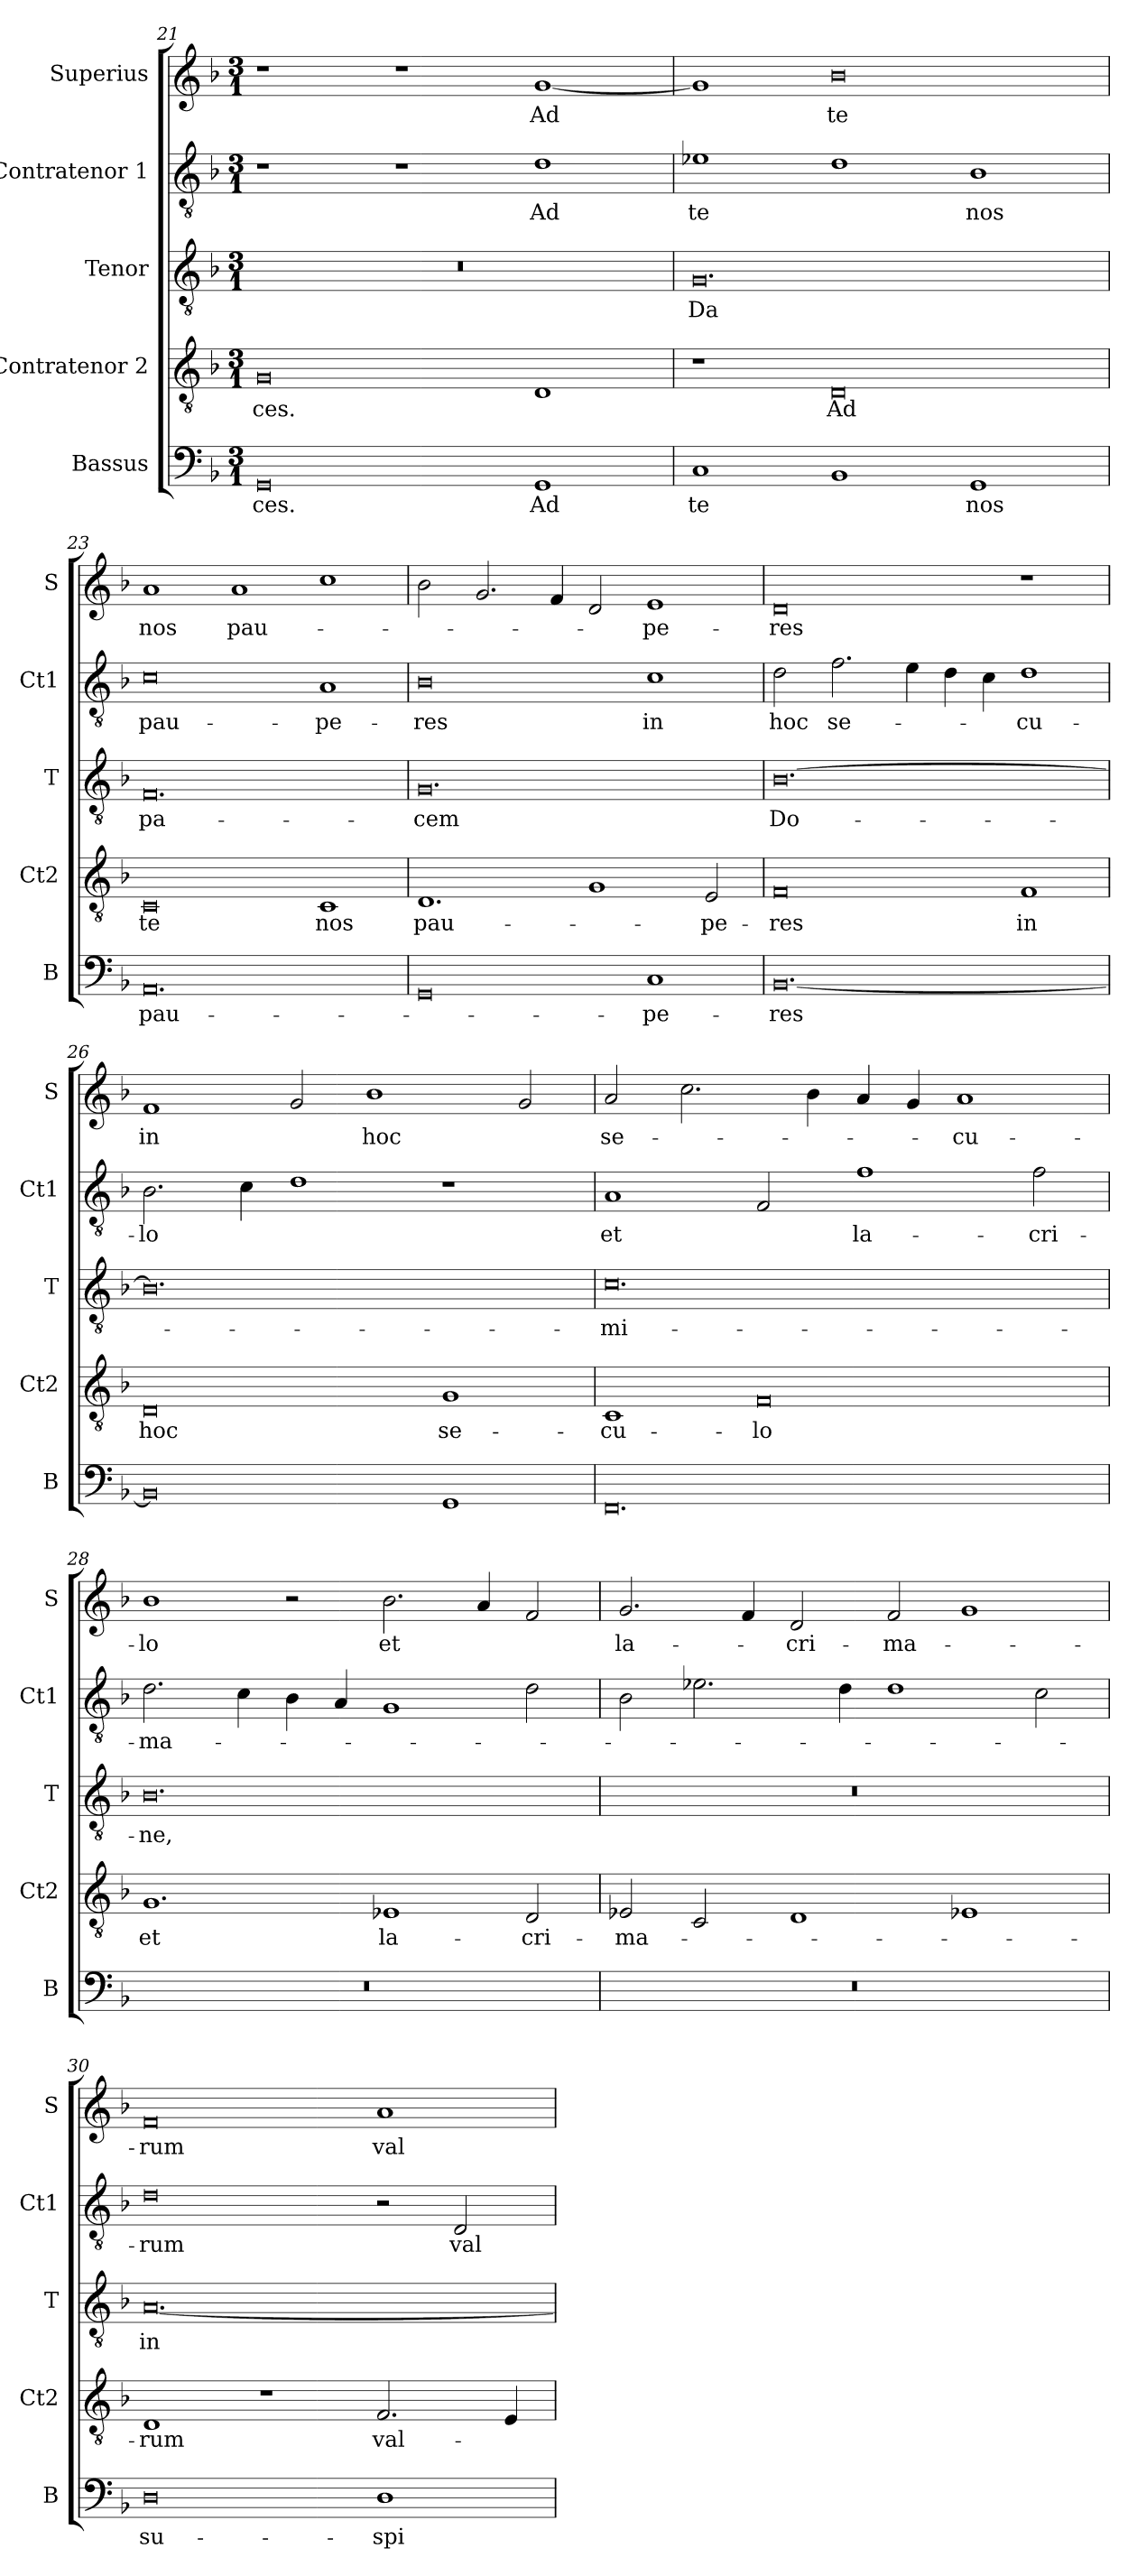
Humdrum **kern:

**kern	**text	**kern	**text	**kern	**text	**kern	**text	**kern	**text
*part5	*part5	*part4	*part4	*part3	*part3	*part2	*part2	*part1	*part1
*staff5	*staff5	*staff4	*staff4	*staff3	*staff3	*staff2	*staff2	*staff1	*staff1
*I"Bassus	*	*I"Contratenor 2	*	*I"Tenor	*	*I"Contratenor 1	*	*I"Superius	*
*I'B	*	*I'Ct2	*	*I'T	*	*I'Ct1	*	*I'S	*
*clefF4	*	*clefGv2	*	*clefGv2	*	*clefGv2	*	*clefG2	*
*k[b-]	*	*k[b-]	*	*k[b-]	*	*k[b-]	*	*k[b-]	*
*M3/1	*	*M3/1	*	*M3/1	*	*M3/1	*	*M3/1	*
=21	=21	=21	=21	=21	=21	=21	=21	=21	=21
0GG	-ces.	0G	-ces.	0.r	.	1r	.	1r	.
.	.	.	.	.	.	1r	.	1r	.
1GG	Ad	1D	.	.	.	1d	Ad	[1g	Ad
=22	=22	=22	=22	=22	=22	=22	=22	=22	=22
1C	te	1r	.	0.G	Da	1e-i	te	1g]	.
1BB-	.	0D	Ad	.	.	1d	.	0b-	te
1GG	nos	.	.	.	.	1B-	nos	.	.
=23	=23	=23	=23	=23	=23	=23	=23	=23	=23
0.AA	pau-	0C	te	0.F	pa-	0c	pau-	1a	nos
.	.	.	.	.	.	.	.	1a	pau-
.	.	1C	nos	.	.	1A	-pe-	1cc	.
=24	=24	=24	=24	=24	=24	=24	=24	=24	=24
0GG	.	1.D	pau-	0.G	-cem	0B-	-res	2b-	.
.	.	.	.	.	.	.	.	2.g	.
.	.	.	.	.	.	.	.	4f	.
.	.	1G	.	.	.	.	.	2d	.
1C	-pe-	.	.	.	.	1c	in	1e	-pe-
.	.	2E	-pe-	.	.	.	.	.	.
=25	=25	=25	=25	=25	=25	=25	=25	=25	=25
[0.BB-	-res	0F	-res	[0.B-	Do-	2d	hoc	0d	-res
.	.	.	.	.	.	2.f	se-	.	.
.	.	.	.	.	.	4e	.	.	.
.	.	.	.	.	.	4d	.	.	.
.	.	.	.	.	.	4c	.	.	.
.	.	1F	in	.	.	1d	-cu-	1r	.
=26	=26	=26	=26	=26	=26	=26	=26	=26	=26
0BB-]	.	0D	hoc	0.B-]	.	2.B-	-lo	1f	in
.	.	.	.	.	.	4c	.	.	.
.	.	.	.	.	.	1d	.	2g	.
.	.	.	.	.	.	.	.	1b-	hoc
1GG	.	1G	se-	.	.	1r	.	.	.
.	.	.	.	.	.	.	.	2g	.
=27	=27	=27	=27	=27	=27	=27	=27	=27	=27
0.FF	.	1C	-cu-	0.c	-mi-	1A	et	2a	se-
.	.	.	.	.	.	.	.	2.cc	.
.	.	0F	-lo	.	.	2F	.	.	.
.	.	.	.	.	.	.	.	4b-	.
.	.	.	.	.	.	1f	la-	4a	.
.	.	.	.	.	.	.	.	4g	.
.	.	.	.	.	.	.	.	1a	-cu-
.	.	.	.	.	.	2f	-cri-	.	.
=28	=28	=28	=28	=28	=28	=28	=28	=28	=28
0.r	.	1.G	et	0.B-	-ne,	2.d	-ma-	1b-	-lo
.	.	.	.	.	.	4c	.	.	.
.	.	.	.	.	.	4B-	.	2r	.
.	.	.	.	.	.	4A	.	.	.
.	.	1E-X	la-	.	.	1G	.	2.b-	et
.	.	.	.	.	.	.	.	4a	.
.	.	2D	-cri-	.	.	2d	.	2f	.
=29	=29	=29	=29	=29	=29	=29	=29	=29	=29
0.r	.	2E-X	-ma-	0.r	.	2B-	.	2.g	la-
.	.	2C	.	.	.	2.e-X	.	.	.
.	.	.	.	.	.	.	.	4f	.
.	.	1D	.	.	.	.	.	2d	-cri-
.	.	.	.	.	.	4d	.	.	.
.	.	.	.	.	.	1d	.	2f	-ma-
.	.	1E-X	.	.	.	.	.	1g	.
.	.	.	.	.	.	2c	.	.	.
=30	=30	=30	=30	=30	=30	=30	=30	=30	=30
0D	su-	1D	-rum	[0.A	in	0d	-rum	0f	-rum
.	.	1r	.	.	.	.	.	.	.
1D	-spi-	2.F	val-	.	.	2r	.	1a	val-
.	.	.	.	.	.	2D	val-	.	.
.	.	4E	.	.	.	.	.	.	.
=	=	=	=	=	=	=	=	=	=
*-	*-	*-	*-	*-	*-	*-	*-	*-	*-
